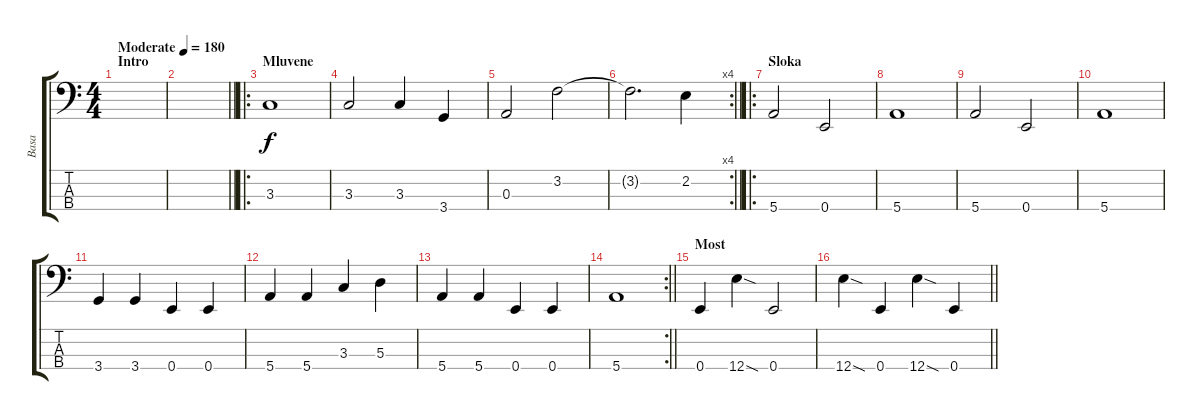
\track ("Basa" "Basa") {instrument electricbassfinger}
\staff {score tabs}
\tuning (G2 D2 A1 E1) {hide}
\ts (4 4)
\section ("" "Intro")
\tempo (180 "Moderate")
\clef f4
\ks c
|
\barLineRight lightlight
|
\ro
\section ("" "Mluvene")
3.3.1 |
3.3.2 3.3.4 3.4.4 |
0.3.2 3.2.2 |
\rc 4
\barLineRight lightlight
3.2{t}.2{d} 2.2.4 |
\ro
\section ("" "Sloka")
5.4.2 0.4.2 |
5.4.1 |
5.4.2 0.4.2 |
5.4.1 |
3.4.4 3.4.4 0.4.4 0.4.4 |
5.4.4 5.4.4 3.3.4 5.3.4 |
5.4.4 5.4.4 0.4.4 0.4.4 |
\rc 2
\barLineRight lightlight
5.4.1 |
\section ("" "Most")
0.4.4 12.4{sod}.4 0.4.2 |
\barLineRight lightlight
12.4{sod}.4 0.4.4 12.4{sod}.4 0.4.4
